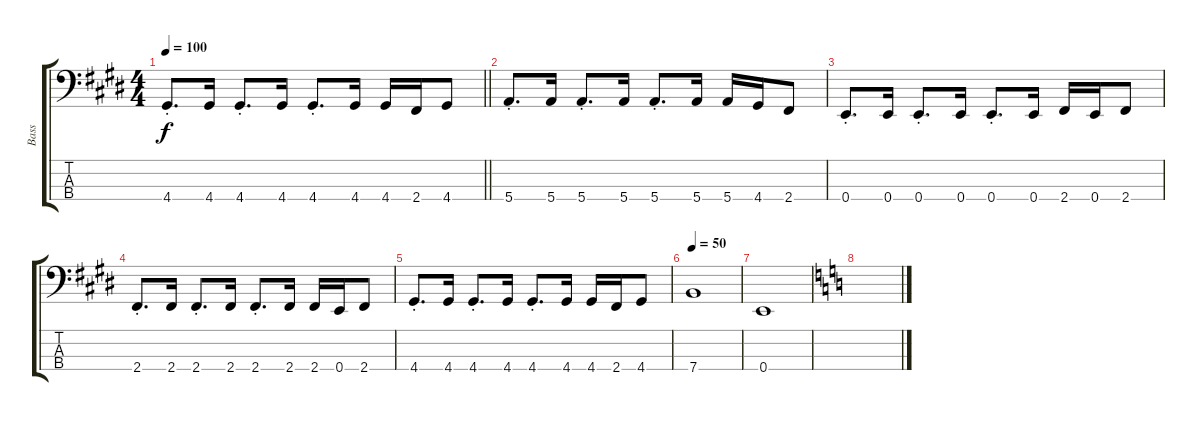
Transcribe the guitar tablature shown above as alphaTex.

\track ("Bass" "Bass") {instrument electricbassfinger}
\staff {score tabs}
\tuning (G2 D2 A1 E1) {hide}
\ts (4 4)
\tempo 100
\clef f4
\barLineRight lightlight
\ks c#minor
4.4{st}.8{d dy f} 4.4.16 4.4{st}.8{d} 4.4.16 4.4{st}.8{d} 4.4.16 4.4.16 2.4.16 4.4.8 |
\ks e
5.4{st}.8{d} 5.4.16 5.4{st}.8{d} 5.4.16 5.4{st}.8{d} 5.4.16 5.4.16 4.4.16 2.4.8 |
\ks c#minor
0.4{st}.8{d} 0.4.16 0.4{st}.8{d} 0.4.16 0.4{st}.8{d} 0.4.16 2.4.16 0.4.16 2.4.8 |
2.4{st}.8{d} 2.4.16 2.4{st}.8{d} 2.4.16 2.4{st}.8{d} 2.4.16 2.4.16 0.4.16 2.4.8 |
\ks e
4.4{st}.8{d} 4.4.16 4.4{st}.8{d} 4.4.16 4.4{st}.8{d} 4.4.16 4.4.16 2.4.16 4.4.8 |
\tempo 50
\ks c#minor
7.4.1 |
0.4.1 |
\ks c
